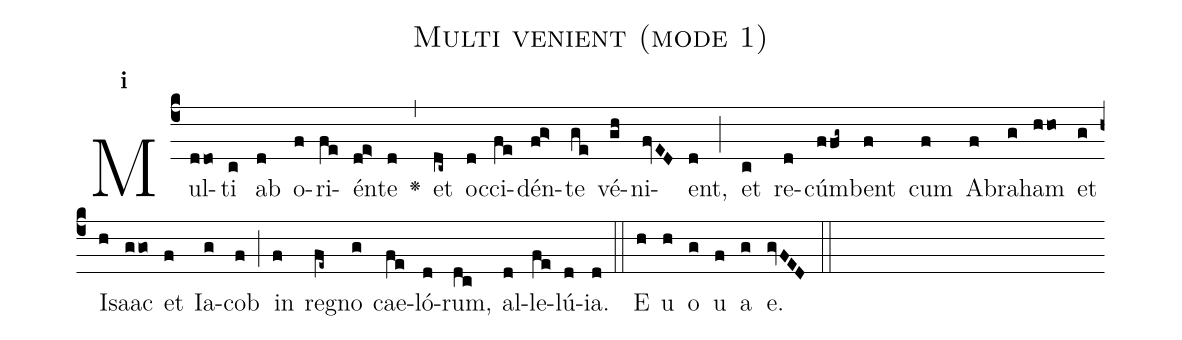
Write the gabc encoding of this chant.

name:Multi venient (mode 1);
office-part:Antiphona;
mode:1;
%%
initial-style: 1;
name: Multi venient;
book: Antiphonae & Responsoria/Tomus IV, p. 151;
occasion: Dominica XXI per Annum;
office-part: Vesperae Ant Mc;
annotation: 1d2;
centering-scheme: english;
font: OFLSortsMillGoudy;
height: 11;
width: 4.5;
%%
(c4)Mul(ddo)ti(c) ab(d) o(f)ri(fe)én(de>)te(d) <v>\greheightstar</v>(,) et(dc~) oc(d)ci(fe)dén(fg>)te(ge) vé(gh)ni(fvED)ent,(d) (;) et(c) re(d)cúm(ffg~)bent(f) cum(f) A(f)bra(g)ham(hho) et(g) I(h)saac(ggo) et(f) Ia(g)cob(f) (;) in(f) re(fe~)gno(g) cae(fe)ló(d)rum,(dc) al(d)le(fe)lú(d)ia.(d) (::) E(h) u(h) o(g) u(f) a(g) e.(gvFED) (::)
